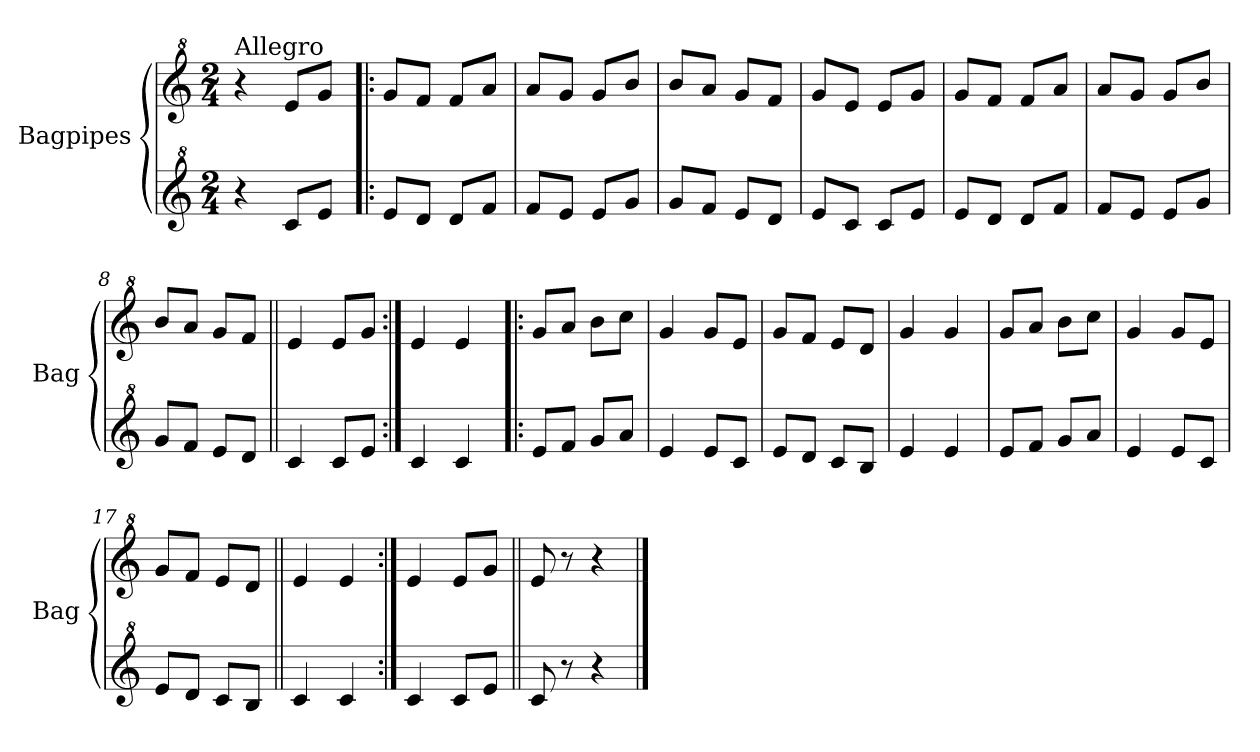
**kern	**kern
*part2	*part1
*staff2	*staff1
*I"Bagpipes	*I"Bagpipes
*I'Bag	*I'Bag
*clefG^2	*clefG^2
*	*k[]
*	*C:
*M2/4	*M2/4
=1	=1
!	!LO:TX:a:t=Allegro
4r	4r
8cc/L	8ee/L
8ee/J	8gg/J
=2!|:	=2!|:
8ee/L	8gg/L
8dd/J	8ff/J
8dd/L	8ff/L
8ff/J	8aa/J
=3	=3
8ff/L	8aa/L
8ee/J	8gg/J
8ee/L	8gg/L
8gg/J	8bb/J
=4	=4
8gg/L	8bb/L
8ff/J	8aa/J
8ee/L	8gg/L
8dd/J	8ff/J
=5	=5
8ee/L	8gg/L
8cc/J	8ee/J
8cc/L	8ee/L
8ee/J	8gg/J
=6	=6
8ee/L	8gg/L
8dd/J	8ff/J
8dd/L	8ff/L
8ff/J	8aa/J
=7	=7
8ff/L	8aa/L
8ee/J	8gg/J
8ee/L	8gg/L
8gg/J	8bb/J
=8	=8
8gg/L	8bb/L
8ff/J	8aa/J
8ee/L	8gg/L
8dd/J	8ff/J
=9||	=9||
4cc/	4ee/
8cc/L	8ee/L
8ee/J	8gg/J
=10:|!	=10:|!
4cc/	4ee/
4cc/	4ee/
!!LO:LB:g=z
=11!|:	=11!|:
8ee/L	8gg/L
8ff/J	8aa/J
8gg/L	8bb\L
8aa/J	8ccc\J
=12	=12
4ee/	4gg/
8ee/L	8gg/L
8cc/J	8ee/J
=13	=13
8ee/L	8gg/L
8dd/J	8ff/J
8cc/L	8ee/L
8b/J	8dd/J
=14	=14
4ee/	4gg/
4ee/	4gg/
=15	=15
8ee/L	8gg/L
8ff/J	8aa/J
8gg/L	8bb\L
8aa/J	8ccc\J
=16	=16
4ee/	4gg/
8ee/L	8gg/L
8cc/J	8ee/J
=17	=17
8ee/L	8gg/L
8dd/J	8ff/J
8cc/L	8ee/L
8b/J	8dd/J
=18||	=18||
4cc/	4ee/
4cc/	4ee/
=19:|!	=19:|!
4cc/	4ee/
8cc/L	8ee/L
8ee/J	8gg/J
=20||	=20||
8cc/	8ee/
8r	8r
4r	4r
==	==
*-	*-
